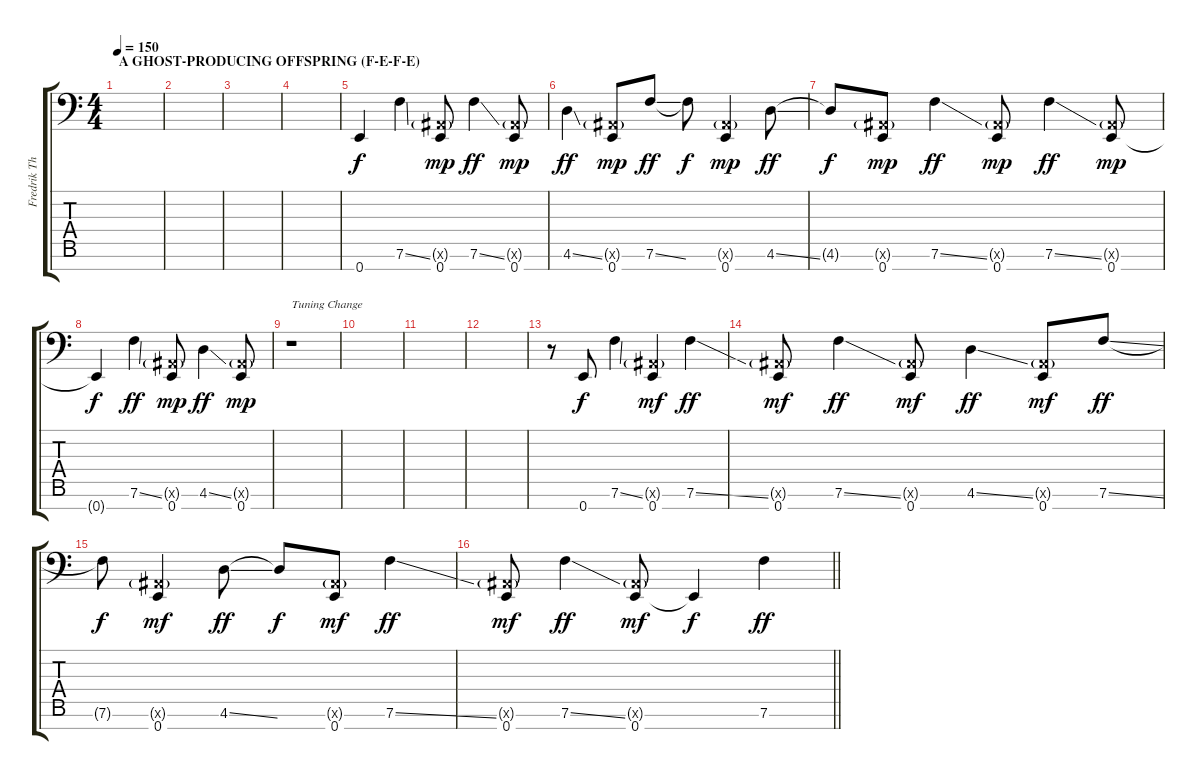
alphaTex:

\track ("Fredrik Thordendal (8 string Guitar in E" "Fredrik Th") {instrument distortionguitar}
\staff {score tabs}
\tuning (Bb3 F3 Db3 Ab2 Eb2 Bb1 E1) {hide}
\ts (4 4)
\section ("" "A GHOST-PRODUCING OFFSPRING (F-E-F-E)")
\tempo 150
\clef f4
\ks c
|
|
|
|
0.7.4 7.6{ss}.4 (0.6{g x} 0.7).8{dy mp} 7.6{ss}.4{dy ff} (0.6{g x} 0.7).8{dy mp} |
4.6{ss}.4{dy ff} (0.6{g x} 0.7).8{dy mp} 7.6{ss}.8{dy ff} 7.6{t}.8{dy f} (0.6{g x} 0.7).4{dy mp} 4.6{ss}.8{dy ff} |
4.6{t}.8{dy f} (0.6{g x} 0.7).8{dy mp} 7.6{ss}.4{dy ff} (0.6{g x} 0.7).8{dy mp} 7.6{ss}.4{dy ff} (0.6{g x} 0.7).8{dy mp} |
0.7{t}.4{dy f} 7.6{ss}.4{dy ff} (0.6{g x} 0.7).8{dy mp} 4.6{ss}.4{dy ff} (0.6{g x} 0.7).8{dy mp} |
r.1{txt "Tuning Change"} |
|
|
|
r.8 0.7.8{dy f} 7.6{ss}.4 (0.6{g x} 0.7).4{dy mf} 7.6{ss}.4{dy ff} |
(0.6{g x} 0.7).8{dy mf} 7.6{ss}.4{dy ff} (0.6{g x} 0.7).8{dy mf} 4.6{ss}.4{dy ff} (0.6{g x} 0.7).8{dy mf} 7.6{ss}.8{dy ff} |
7.6{t}.8{dy f} (0.6{g x} 0.7).4{dy mf} 4.6{ss}.8{dy ff} 4.6{t}.8{dy f} (0.6{g x} 0.7).8{dy mf} 7.6{ss}.4{dy ff} |
\barLineRight lightlight
(0.6{g x} 0.7).8{dy mf} 7.6{ss}.4{dy ff} (0.6{g x} 0.7).8{dy mf} 0.7{t}.4{dy f} 7.6{ss}.4{dy ff}
